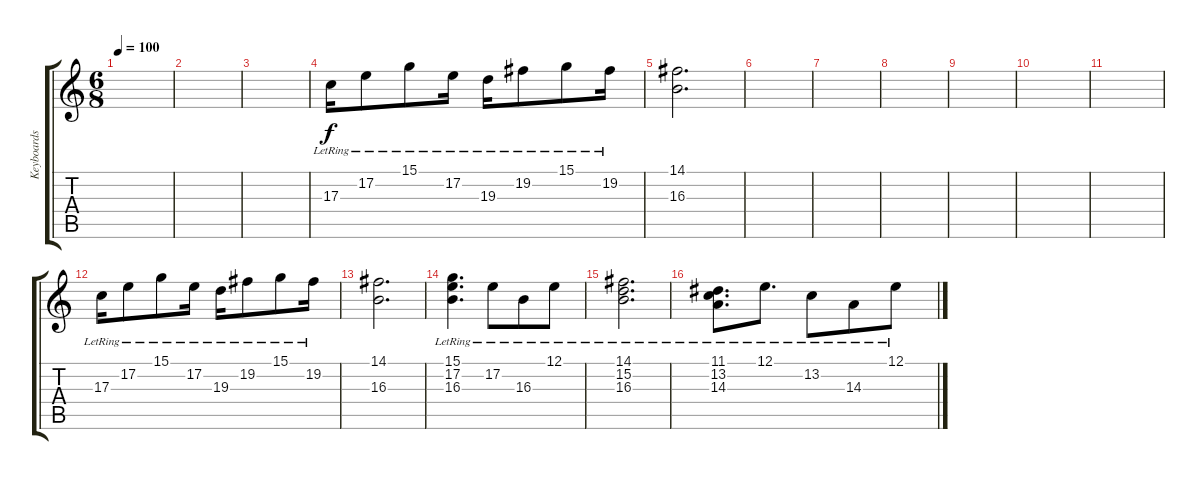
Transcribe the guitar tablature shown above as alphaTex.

\track ("Keyboards 1" "Keyboards ") {instrument acousticgrandpiano}
\staff {score tabs}
\tuning (E4 B3 G3 D3 A2 E2) {hide}
\ts (6 8)
\tempo 100
\clef g2
\ks c
|
|
|
17.3{lr}.16 17.2{lr}.8 15.1{lr}.8 17.2{lr}.16 19.3{lr}.16 19.2{lr}.8 15.1{lr}.8 19.2{lr}.16 |
(14.1 16.3).2{d} |
|
|
|
|
|
|
17.3{lr}.16 17.2{lr}.8 15.1{lr}.8 17.2{lr}.16 19.3{lr}.16 19.2{lr}.8 15.1{lr}.8 19.2{lr}.16 |
(14.1 16.3).2{d} |
(15.1{lr} 17.2{lr} 16.3{lr}).4{d} 17.2{lr}.8 16.3{lr}.8 12.1{lr}.8 |
(14.1{lr} 15.2{lr} 16.3{lr}).2{d} |
(11.1{lr} 13.2{lr} 14.3{lr}).8{d} 12.1{lr}.8{d} 13.2{lr}.8 14.3{lr}.8 12.1{lr}.8
